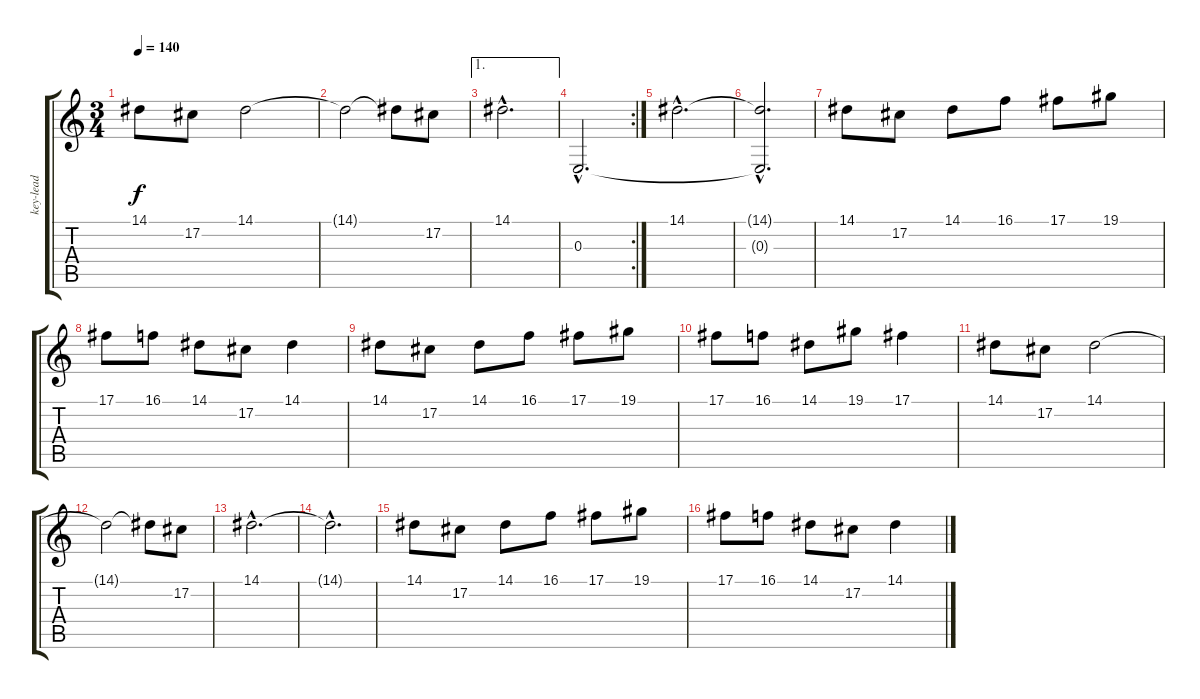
\track ("key-lead" "key-lead") {instrument pad8sweep}
\staff {score tabs}
\tuning (Db4 Ab3 E3 B2 Gb2 Db2) {hide}
\ts (3 4)
\tempo 140
\clef g2
\ks c
14.1.8{dy f} 17.2.8 14.1.2 |
14.1{t}.2 14.1{t}.8 17.2.8 |
\ae 1
14.1{hac}.2{d} |
\rc 2
0.3{hac}.2{d} |
14.1{hac}.2{d} |
(14.1{hac t} 0.3{hac t}).2{d} |
14.1.8 17.2.8 14.1.8 16.1.8 17.1.8 19.1.8 |
17.1.8 16.1.8 14.1.8 17.2.8 14.1.4 |
14.1.8 17.2.8 14.1.8 16.1.8 17.1.8 19.1.8 |
17.1.8 16.1.8 14.1.8 19.1.8 17.1.4 |
14.1.8 17.2.8 14.1.2 |
14.1{t}.2 14.1{t}.8 17.2.8 |
14.1{hac}.2{d} |
14.1{hac t}.2{d} |
14.1.8 17.2.8 14.1.8 16.1.8 17.1.8 19.1.8 |
17.1.8 16.1.8 14.1.8 17.2.8 14.1.4
